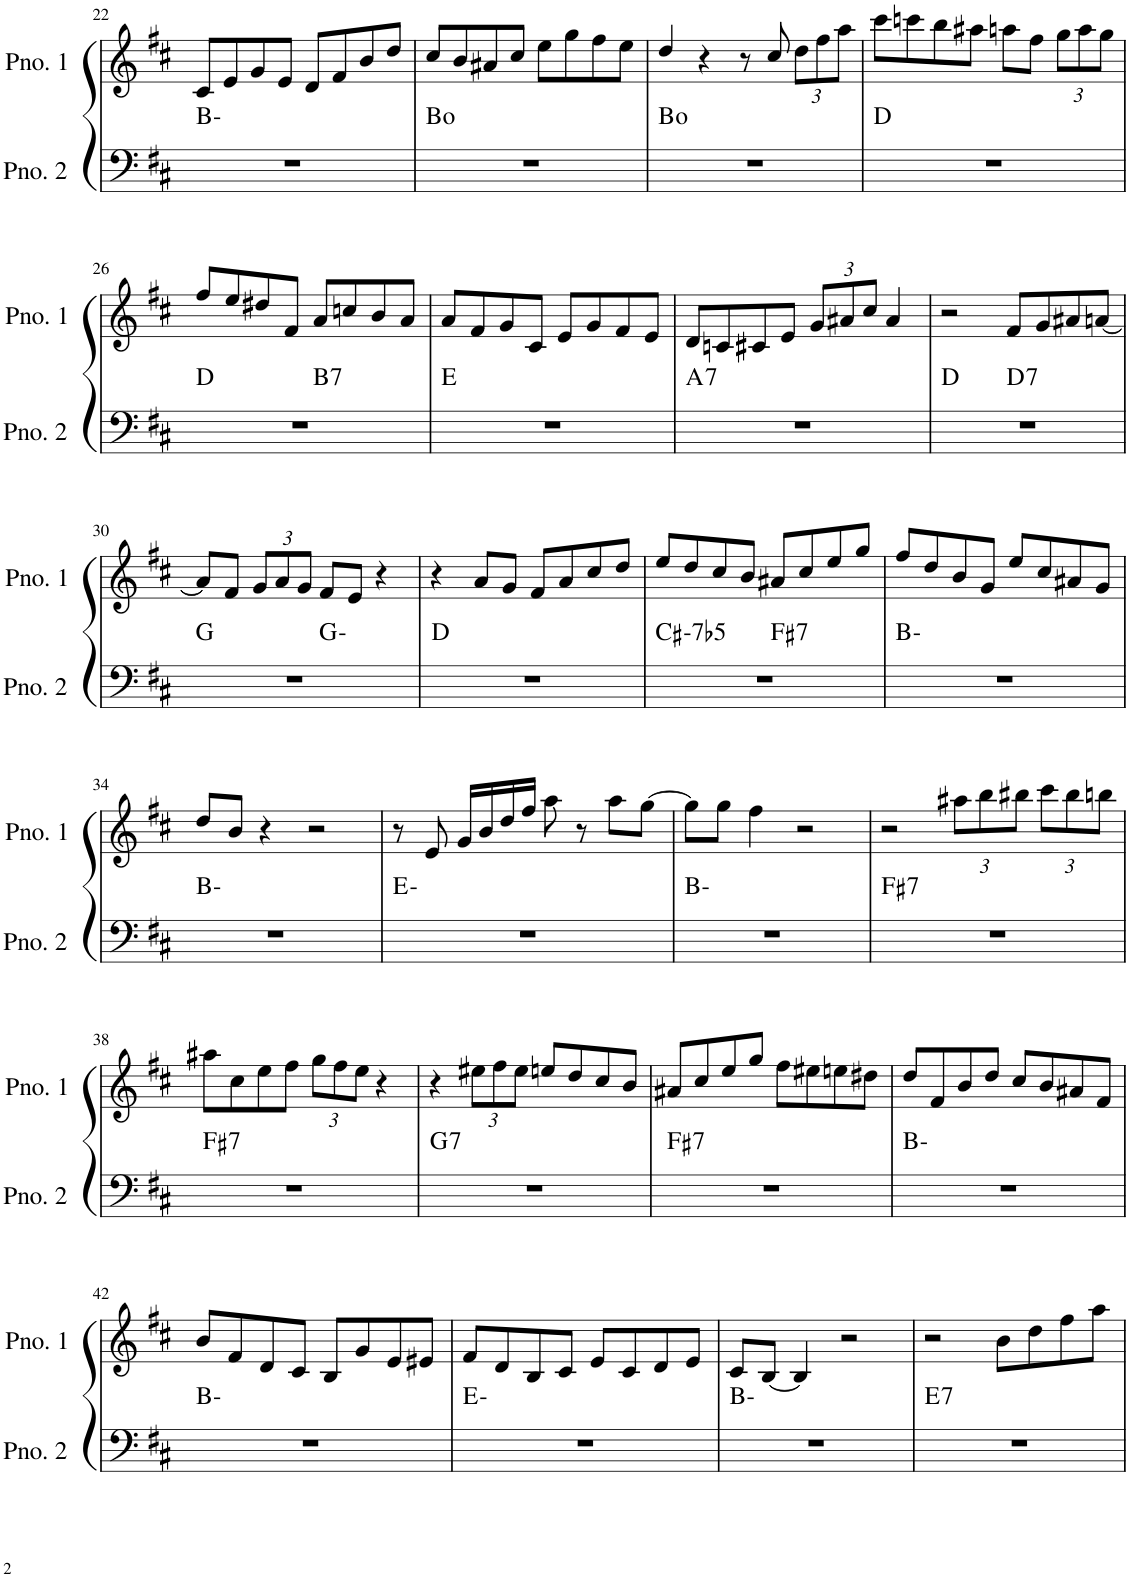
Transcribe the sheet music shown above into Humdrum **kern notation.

**kern	**harte	**kern
*part2	*part2	*part1
*staff2	*	*staff1
*I"ピアノ 2	*	*I"ピアノ 1
!!LO:PB:g=z
*clefF4	*	*clefG2
*k[f#c#]	*	*k[f#c#]
*M4/4	*	*M4/4
=22	=22	=22
1r	B:min	8c#/L
.	.	8e/
.	.	8g/
.	.	8e/J
.	.	8d/L
.	.	8f#/
.	.	8b/
.	.	8dd/J
=23	=23	=23
1r	B:dim	8cc#/L
.	.	8b/
.	.	8a#X/
.	.	8cc#/J
.	.	8ee\L
.	.	8gg\
.	.	8ff#\
.	.	8ee\J
=24	=24	=24
1r	B:dim	4dd/
.	.	4r
.	.	8r
.	.	8cc#/
*	*	*Xbrackettup
.	.	12dd\L
.	.	12ff#\
.	.	12aa\J
=25	=25	=25
1r	D:maj	8ccc#\L
.	.	8cccn\
.	.	8bb\
.	.	8aa#X\J
.	.	8aan\L
.	.	8ff#\J
.	.	12gg\L
.	.	12aa\
.	.	12gg\J
!!LO:LB:g=z
=26	=26	=26
*^	*	*
1r	2ryy	D:maj	8ff#/L
.	.	.	8ee/
.	.	.	8dd#X/
.	.	.	8f#/J
!	!	!LO:H:kt=7	!
.	2ryy	B:7	8a/L
.	.	.	8ccn/
.	.	.	8b/
.	.	.	8a/J
*v	*v	*	*
=27	=27	=27
1r	E:maj	8a/L
.	.	8f#/
.	.	8g/
.	.	8c#/J
.	.	8e/L
.	.	8g/
.	.	8f#/
.	.	8e/J
=28	=28	=28
!	!LO:H:kt=7	!
1r	A:7	8d/L
.	.	8cn/
.	.	8c#X/
.	.	8e/J
.	.	12g/L
.	.	12a#X/
.	.	12cc#/J
.	.	4a#/
=29	=29	=29
*^	*	*
1r	2ryy	D:maj	2r
!	!	!LO:H:kt=7	!
.	2ryy	D:7	8f#/L
.	.	.	8g/
.	.	.	8a#X/
.	.	.	[8an/J
!!LO:LB:g=z
=30	=30	=30	=30
1r	2ryy	G:maj	8a/L]
.	.	.	8f#/J
.	.	.	12g/L
.	.	.	12a/
.	.	.	12g/J
.	2ryy	G:min	8f#/L
.	.	.	8e/J
.	.	.	4r
*v	*v	*	*
=31	=31	=31
1r	D:maj	4r
.	.	8a/L
.	.	8g/J
.	.	8f#/L
.	.	8a/
.	.	8cc#/
.	.	8dd/J
=32	=32	=32
!	!LO:H:kt=-7b5	!
*^	*	*
1r	2ryy	C#:hdim7	8ee/L
.	.	.	8dd/
.	.	.	8cc#/
.	.	.	8b/J
!	!	!LO:H:kt=7	!
.	2ryy	F#:7	8a#X/L
.	.	.	8cc#/
.	.	.	8ee/
.	.	.	8gg/J
*v	*v	*	*
=33	=33	=33
1r	B:min	8ff#/L
.	.	8dd/
.	.	8b/
.	.	8g/J
.	.	8ee/L
.	.	8cc#/
.	.	8a#X/
.	.	8g/J
!!LO:LB:g=z
=34	=34	=34
1r	B:min	8dd/L
.	.	8b/J
.	.	4r
.	.	2r
=35	=35	=35
1r	E:min	8r
.	.	8e/
.	.	16g/LL
.	.	16b/
.	.	16dd/
.	.	16ff#/JJ
.	.	8aa\
.	.	8r
.	.	8aa\L
.	.	[8gg\J
=36	=36	=36
1r	B:min	8gg\L]
.	.	8gg\J
.	.	4ff#\
.	.	2r
=37	=37	=37
!	!LO:H:kt=7	!
1r	F#:7	2r
.	.	12aa#X\L
.	.	12bb\
.	.	12bb#X\J
.	.	12ccc#\L
.	.	12bb#\
.	.	12bbn\J
!!LO:LB:g=z
=38	=38	=38
!	!LO:H:kt=7	!
1r	F#:7	8aa#X\L
.	.	8cc#\
.	.	8ee\
.	.	8ff#\J
.	.	12gg\L
.	.	12ff#\
.	.	12ee\J
.	.	4r
=39	=39	=39
!	!LO:H:kt=7	!
1r	G:7	4r
.	.	12ee#X\L
.	.	12ff#\
.	.	12ee#\J
.	.	8een/L
.	.	8dd/
.	.	8cc#/
.	.	8b/J
=40	=40	=40
!	!LO:H:kt=7	!
1r	F#:7	8a#X/L
.	.	8cc#/
.	.	8ee/
.	.	8gg/J
.	.	8ff#\L
.	.	8ee#X\
.	.	8een\
.	.	8dd#X\J
=41	=41	=41
1r	B:min	8dd/L
.	.	8f#/
.	.	8b/
.	.	8dd/J
.	.	8cc#/L
.	.	8b/
.	.	8a#X/
.	.	8f#/J
!!LO:LB:g=z
=42	=42	=42
1r	B:min	8b/L
.	.	8f#/
.	.	8d/
.	.	8c#/J
.	.	8B/L
.	.	8g/
.	.	8e/
.	.	8e#X/J
=43	=43	=43
1r	E:min	8f#/L
.	.	8d/
.	.	8B/
.	.	8c#/J
.	.	8e/L
.	.	8c#/
.	.	8d/
.	.	8e/J
=44	=44	=44
1r	B:min	8c#/L
.	.	[8B/J
.	.	4B/]
.	.	2r
=45	=45	=45
!	!LO:H:kt=7	!
1r	E:7	2r
.	.	8b\L
.	.	8dd\
.	.	8ff#\
.	.	8aa\J
=	=	=
*-	*-	*-
